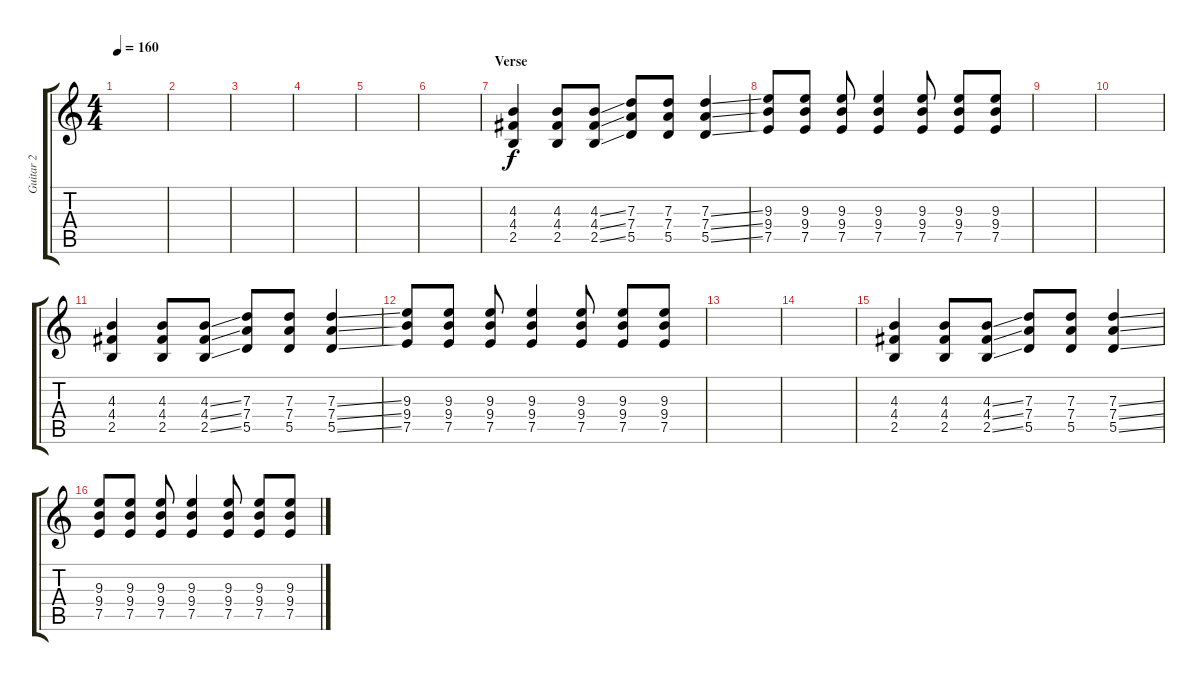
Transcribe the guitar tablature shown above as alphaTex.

\track ("Guitar 2" "Guitar 2") {instrument overdrivenguitar}
\staff {score tabs}
\tuning (E4 B3 G3 D3 A2 E2) {hide}
\ts (4 4)
\tempo 160
\clef g2
\ks c
|
|
|
|
|
|
\section ("" "Verse")
(4.3 4.4 2.5).4 (4.3 4.4 2.5).8 (4.3{ss} 4.4{ss} 2.5{ss}).8 (7.3 7.4 5.5).8 (7.3 7.4 5.5).8 (7.3{ss} 7.4{ss} 5.5{ss}).4 |
(9.3 9.4 7.5).8 (9.3 9.4 7.5).8 (9.3 9.4 7.5).8 (9.3 9.4 7.5).4 (9.3 9.4 7.5).8 (9.3 9.4 7.5).8 (9.3 9.4 7.5).8 |
|
|
(4.3 4.4 2.5).4 (4.3 4.4 2.5).8 (4.3{ss} 4.4{ss} 2.5{ss}).8 (7.3 7.4 5.5).8 (7.3 7.4 5.5).8 (7.3{ss} 7.4{ss} 5.5{ss}).4 |
(9.3 9.4 7.5).8 (9.3 9.4 7.5).8 (9.3 9.4 7.5).8 (9.3 9.4 7.5).4 (9.3 9.4 7.5).8 (9.3 9.4 7.5).8 (9.3 9.4 7.5).8 |
|
|
(4.3 4.4 2.5).4 (4.3 4.4 2.5).8 (4.3{ss} 4.4{ss} 2.5{ss}).8 (7.3 7.4 5.5).8 (7.3 7.4 5.5).8 (7.3{ss} 7.4{ss} 5.5{ss}).4 |
(9.3 9.4 7.5).8 (9.3 9.4 7.5).8 (9.3 9.4 7.5).8 (9.3 9.4 7.5).4 (9.3 9.4 7.5).8 (9.3 9.4 7.5).8 (9.3 9.4 7.5).8
